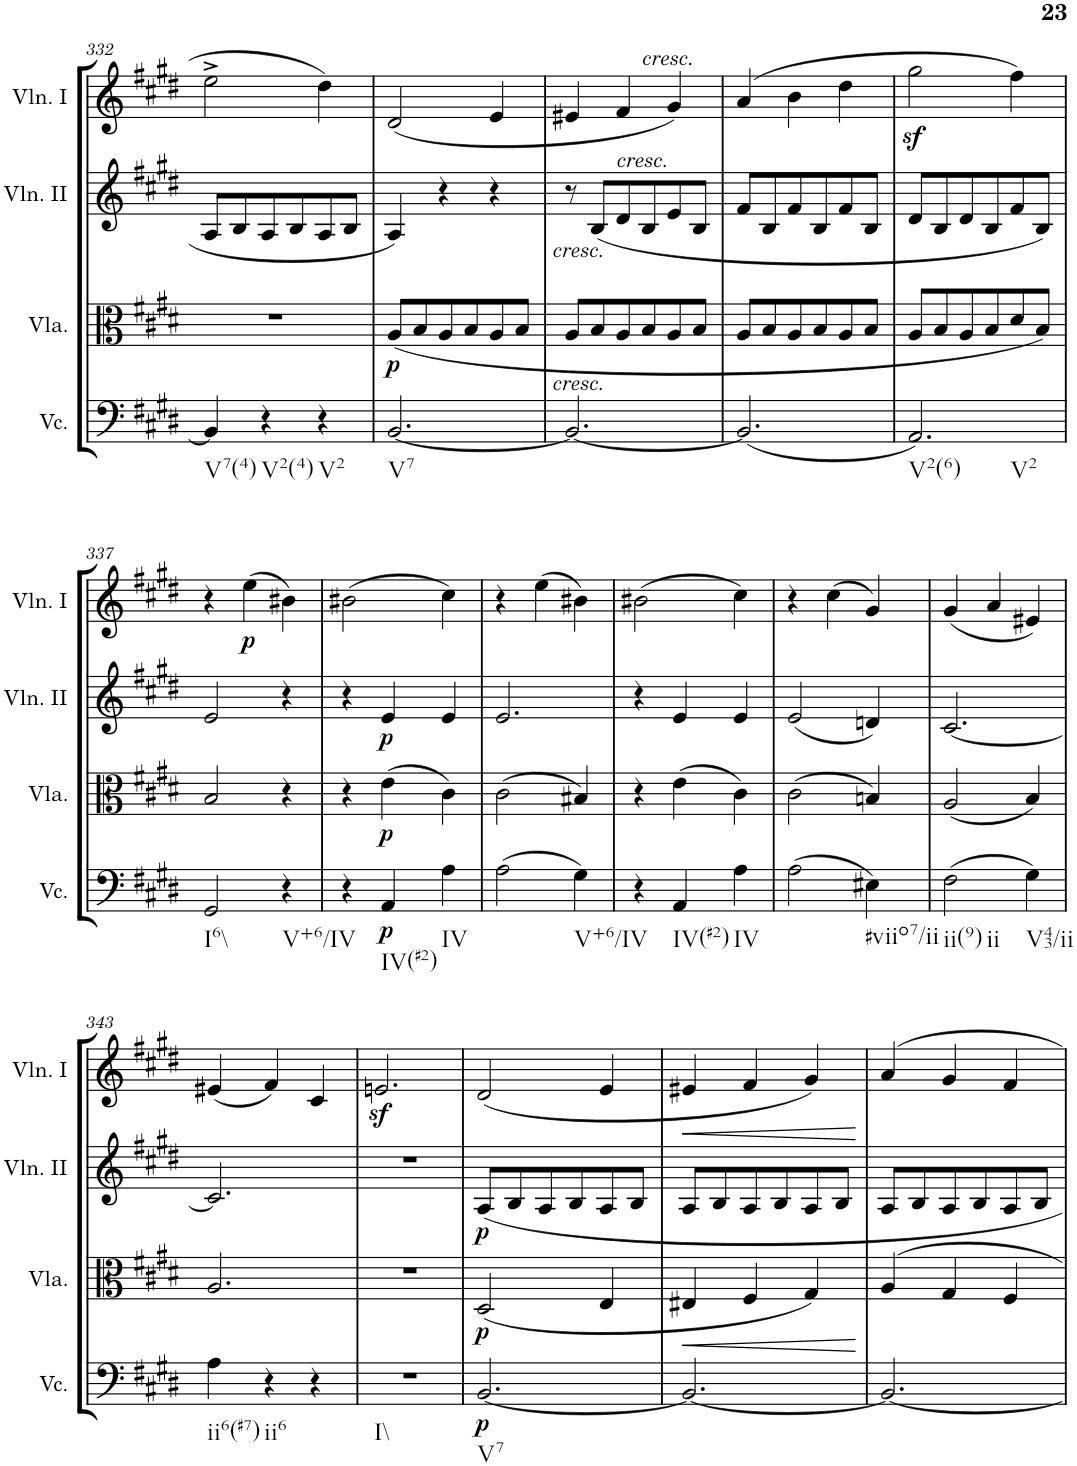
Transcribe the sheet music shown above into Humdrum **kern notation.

**kern	**dynam	**kern	**dynam	**kern	**dynam	**kern	**dynam
*part4	*part4	*part3	*part3	*part2	*part2	*part1	*part1
*staff4	*staff4	*staff3	*staff3	*staff2	*staff2	*staff1	*staff1
*I"Violoncello	*	*I"Viola	*	*I"Violino II	*	*I"Violino I	*
*I'Vc.	*	*I'Vla.	*	*I'Vln. II	*	*I'Vln. I	*
!!LO:PB:g=z
*clefF4	*	*clefC3	*	*clefG2	*	*clefG2	*
*k[f#c#g#d#]	*	*k[f#c#g#d#]	*	*k[f#c#g#d#]	*	*k[f#c#g#d#]	*
*M3/4	*	*M3/4	*	*M3/4	*	*M3/4	*
=332	=332	=332	=332	=332	=332	=332	=332
!LO:TX:b:t=V7(4)	!	!	!	!	!	!	!
4BB/]	.	2.r	.	8A/L	.	2ee^\	.
.	.	.	.	8B/	.	.	.
!LO:TX:b:t=V2(4)	!	!	!	!	!	!	!
4r	.	.	.	8A/	.	.	.
.	.	.	.	8B/	.	.	.
!LO:TX:b:t=V2	!	!	!	!	!	!	!
4r	.	.	.	8A/	.	4dd#\	.
.	.	.	.	8B/J	.	.	.
=333	=333	=333	=333	=333	=333	=333	=333
!LO:TX:b:t=V7	!	!	!	!	!	!	!
!	!	!	!LO:DY:b	!	!	!	!
[2.BB/	.	(8A/L	p	4A/	.	(2d#/	.
.	.	8B/	.	.	.	.	.
.	.	8A/	.	4r	.	.	.
.	.	8B/	.	.	.	.	.
.	.	8A/	.	4r	.	4e/	.
.	.	8B/J	.	.	.	.	.
=334	=334	=334	=334	=334	=334	=334	=334
!	!	!LO:TX:a:i:t=cresc.	!	!	!	!	!
!LO:TX:a:i:t=cresc.	!	!	!	!	!	!	!
2.BB/_	.	8A/L	.	8r	.	4e#X/	.
.	.	8B/	.	(8B/L	.	.	.
.	.	8A/	.	8d#/	.	4f#/	.
!	!	!	!	!LO:TX:a:i:t=cresc.	!	!	!
.	.	8B/	.	8B/	.	.	.
!	!	!	!	!	!	!LO:TX:a:i:t=cresc.	!
.	.	8A/	.	8e/	.	4g#/)	.
.	.	8B/J	.	8B/J	.	.	.
=335	=335	=335	=335	=335	=335	=335	=335
(2.BB/]	.	8A/L	.	8f#/L	.	(4a/	.
.	.	8B/	.	8B/	.	.	.
.	.	8A/	.	8f#/	.	4b\	.
.	.	8B/	.	8B/	.	.	.
.	.	8A/	.	8f#/	.	4dd#\	.
.	.	8B/J	.	8B/J	.	.	.
=336	=336	=336	=336	=336	=336	=336	=336
!LO:TX:b:t=V2(6)	!	!	!	!	!	!	!
!LO:TX:b:t=V2	!	!	!	!	!	!	!
2.AA/)	.	8A/L	.	8d#/L	.	2gg#z<\	.
.	.	8B/	.	8B/	.	.	.
.	.	8A/	.	8d#/	.	.	.
.	.	8B/	.	8B/	.	.	.
.	.	8d#/	.	8f#/	.	4ff#\)	.
.	.	8B/J)	.	8B/J)	.	.	.
!!LO:LB:g=z
=337	=337	=337	=337	=337	=337	=337	=337
!LO:TX:b:t=I6\\	!	!	!	!	!	!	!
2GG#/	.	2B/	.	2e/	.	4r	.
!	!	!	!	!	!	!	!LO:DY:b
.	.	.	.	.	.	(4ee\	p
!LO:TX:b:t=V+6/IV	!	!	!	!	!	!	!
4r	.	4r	.	4r	.	4b#X\)	.
=338	=338	=338	=338	=338	=338	=338	=338
4r	.	4r	.	4r	.	(2b#X\	.
!LO:TX:b:t=IV(#2)	!	!	!	!	!	!	!
!	!LO:DY:b	!	!LO:DY:b	!	!LO:DY:b	!	!
4AA/	p	(4e\	p	4e/	p	.	.
!LO:TX:b:t=IV	!	!	!	!	!	!	!
4A\	.	4c#\)	.	4e/	.	4cc#\)	.
=339	=339	=339	=339	=339	=339	=339	=339
(2A\	.	(2c#\	.	2.e/	.	4r	.
.	.	.	.	.	.	(4ee\	.
!LO:TX:b:t=V+6/IV	!	!	!	!	!	!	!
4G#\)	.	4B#X/)	.	.	.	4b#X\)	.
=340	=340	=340	=340	=340	=340	=340	=340
4r	.	4r	.	4r	.	(2b#X\	.
!LO:TX:b:t=IV(#2)	!	!	!	!	!	!	!
4AA/	.	(4e\	.	4e/	.	.	.
!LO:TX:b:t=IV	!	!	!	!	!	!	!
4A\	.	4c#\)	.	4e/	.	4cc#\)	.
=341	=341	=341	=341	=341	=341	=341	=341
(2A\	.	(2c#\	.	(2e/	.	4r	.
.	.	.	.	.	.	(4cc#\	.
!LO:TX:b:t=#viio7/ii	!	!	!	!	!	!	!
4E#X\)	.	4Bn/)	.	4dn/)	.	4g#/)	.
=342	=342	=342	=342	=342	=342	=342	=342
!LO:TX:b:t=ii(9)	!	!	!	!	!	!	!
!LO:TX:b:t=ii	!	!	!	!	!	!	!
(2F#\	.	(2A/	.	[2.c#/	.	(4g#/	.
.	.	.	.	.	.	4a/	.
!LO:TX:b:t=V43/ii	!	!	!	!	!	!	!
4G#\)	.	4B/)	.	.	.	4e#X/)	.
!!LO:LB:g=z
=343	=343	=343	=343	=343	=343	=343	=343
!LO:TX:b:t=ii6(#7)	!	!	!	!	!	!	!
4A\	.	2.A/	.	2.c#/]	.	(4e#X/	.
!LO:TX:b:t=ii6	!	!	!	!	!	!	!
4r	.	.	.	.	.	4f#/)	.
4r	.	.	.	.	.	4c#/	.
=344	=344	=344	=344	=344	=344	=344	=344
!LO:TX:b:t=I\\	!	!	!	!	!	!	!
2.r	.	2.r	.	2.r	.	2.enz</	.
=345	=345	=345	=345	=345	=345	=345	=345
!LO:TX:b:t=V7	!	!	!	!	!	!	!
!	!LO:DY:b	!	!LO:DY:b	!	!LO:DY:b	!	!
[2.BB/	p	(2D#/	p	8A/L	p	(2d#/	.
.	.	.	.	8B/	.	.	.
.	.	.	.	8A/	.	.	.
.	.	.	.	8B/	.	.	.
.	.	4E/	.	8A/	.	4e/	.
.	.	.	.	8B/J	.	.	.
=346	=346	=346	=346	=346	=346	=346	=346
!	!	!	!LO:HP:b	!	!	!	!LO:HP:b
2.BB/_	.	4E#X/	<	8A/L	.	4e#X/	<
.	.	.	.	8B/	.	.	.
.	.	4F#/	.	8A/	.	4f#/	.
.	.	.	.	8B/	.	.	.
.	.	4G#/)	.	8A/	.	4g#/)	.
.	.	.	.	8B/J	.	.	.
.	.	.	[	.	.	.	[
=347	=347	=347	=347	=347	=347	=347	=347
2.BB/_	.	4A/	.	8A/L	.	4a/	.
.	.	.	.	8B/	.	.	.
.	.	4G#/	.	8A/	.	4g#/	.
.	.	.	.	8B/	.	.	.
.	.	4F#/	.	8A/	.	4f#/	.
.	.	.	.	8B/J	.	.	.
=	=	=	=	=	=	=	=
*-	*-	*-	*-	*-	*-	*-	*-
